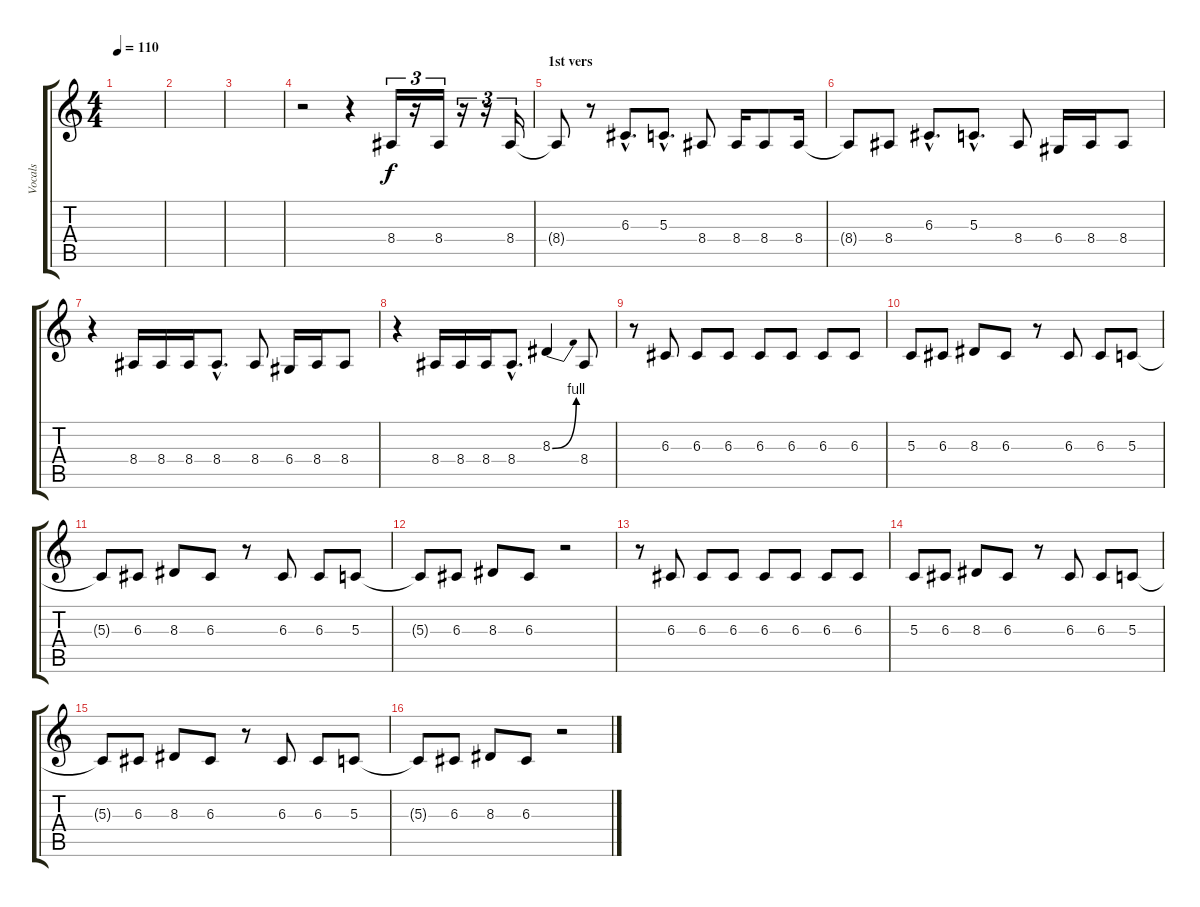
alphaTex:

\track ("Vocals" "Vocals") {instrument cello}
\staff {score tabs}
\tuning (E4 B3 G3 D3 A2 E2) {hide}
\ts (4 4)
\tempo 110
\clef g2
\ks c
|
|
|
r.2 r.4 8.4.16{tu (3 2)} r.16{tu (3 2)} 8.4.16{tu (3 2)} r.16{tu (3 2)} r.16{tu (3 2)} 8.4.16{tu (3 2)} |
\section ("" "1st vers")
8.4{t}.8 r.8 6.3{hac}.8{d} 5.3{hac}.8{d} 8.4.8 8.4.16 8.4.8 8.4.16 |
8.4{t}.8 8.4.8 6.3{hac}.8{d} 5.3{hac}.8{d} 8.4.8 6.4.16 8.4.16 8.4.8 |
r.4 8.4.16 8.4.16 8.4.16 8.4{hac}.8{d} 8.4.8 6.4.16 8.4.16 8.4.8 |
r.4 8.4.16 8.4.16 8.4.16 8.4{hac}.8{d} 8.3{be (bend 0 0 60 4)}.4 8.4.8 |
r.8 6.3.8 6.3.8 6.3.8 6.3.8 6.3.8 6.3.8 6.3.8 |
5.3.8 6.3.8 8.3.8 6.3.8 r.8 6.3.8 6.3.8 5.3.8 |
5.3{t}.8 6.3.8 8.3.8 6.3.8 r.8 6.3.8 6.3.8 5.3.8 |
5.3{t}.8 6.3.8 8.3.8 6.3.8 r.2 |
r.8 6.3.8 6.3.8 6.3.8 6.3.8 6.3.8 6.3.8 6.3.8 |
5.3.8 6.3.8 8.3.8 6.3.8 r.8 6.3.8 6.3.8 5.3.8 |
5.3{t}.8 6.3.8 8.3.8 6.3.8 r.8 6.3.8 6.3.8 5.3.8 |
5.3{t}.8 6.3.8 8.3.8 6.3.8 r.2
